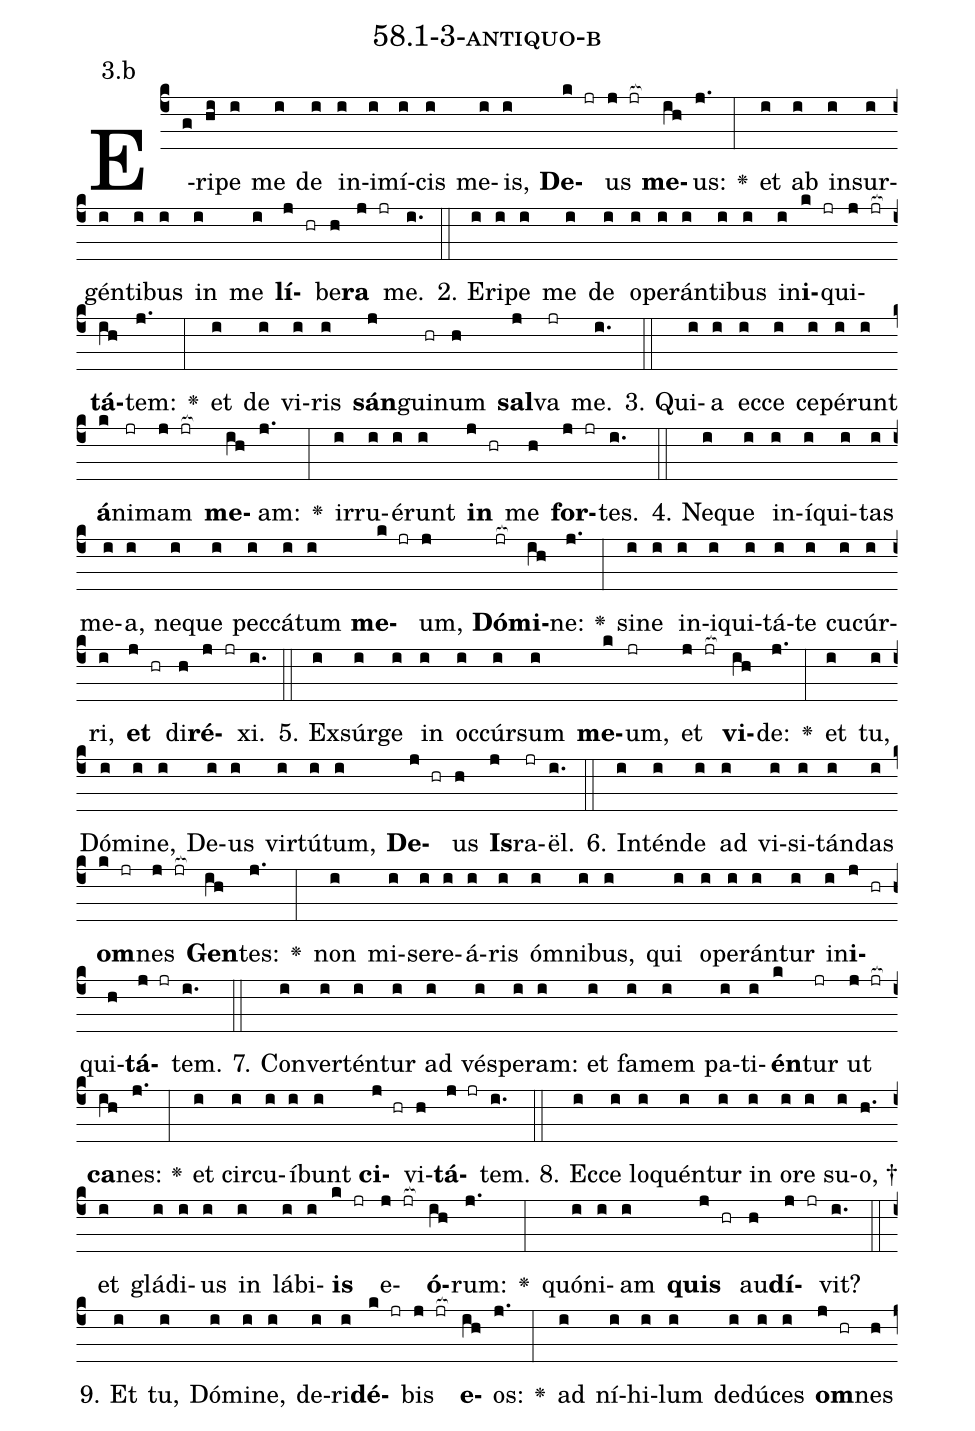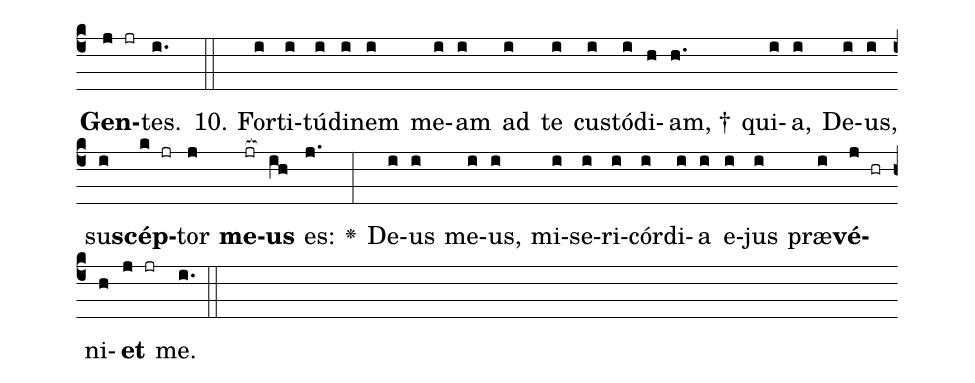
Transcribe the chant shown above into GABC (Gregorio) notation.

name: 58.1-3-antiquo-b;
annotation: 3.b;
%%
(c4)E(g)ri(hi)pe(i) me(i) de(i) in(i)i(i)mí(i)cis(i) me(i)is,(i) <b>De</b>(k jr)us(j jr[ocb:1{]) <b>me</b>(ih[ocb:0}])us:(j.) <v>\greheightstar</v>(:) et(i) ab(i) in(i)sur(i)gén(i)ti(i)bus(i) in(i) me(i) <b>lí</b>(j hr)be(h)<b>ra</b>(j jr) me.(i.) (::)
2. E(i)ri(i)pe(i) me(i) de(i) o(i)pe(i)rán(i)ti(i)bus(i) in(i)<b>i</b>(k jr)qui(j jr[ocb:1{])<b>tá</b>(ih[ocb:0}])tem:(j.) <v>\greheightstar</v>(:) et(i) de(i) vi(i)ris(i) <b>sán</b>(j)gui(hr)num(h) <b>sal</b>(j)va(jr) me.(i.) (::)
3. Qui(i)a(i) ec(i)ce(i) ce(i)pé(i)runt(i) <b>á</b>(k)ni(jr)mam(j jr[ocb:1{]) <b>me</b>(ih[ocb:0}])am:(j.) <v>\greheightstar</v>(:) ir(i)ru(i)é(i)runt(i) <b>in</b>(j hr) me(h) <b>for</b>(j jr)tes.(i.) (::)
4. Ne(i)que(i) in(i)í(i)qui(i)tas(i) me(i)a,(i) ne(i)que(i) pec(i)cá(i)tum(i) <b>me</b>(k jr)um,(j) <b>Dó</b>(jr[ocb:1{])<b>mi</b>(ih[ocb:0}])ne:(j.) <v>\greheightstar</v>(:) si(i)ne(i) in(i)i(i)qui(i)tá(i)te(i) cu(i)cúr(i)ri,(i) <b>et</b>(j hr) di(h)<b>ré</b>(j jr)xi.(i.) (::)
5. Ex(i)súr(i)ge(i) in(i) oc(i)cúr(i)sum(i) <b>me</b>(k)um,(jr) et(j jr[ocb:1{]) <b>vi</b>(ih[ocb:0}])de:(j.) <v>\greheightstar</v>(:) et(i) tu,(i) Dó(i)mi(i)ne,(i) De(i)us(i) vir(i)tú(i)tum,(i) <b>De</b>(j hr)us(h) <b>Is</b>(j)ra(jr)ël.(i.) (::)
6. In(i)tén(i)de(i) ad(i) vi(i)si(i)tán(i)das(i) <b>om</b>(k jr)nes(j jr[ocb:1{]) <b>Gen</b>(ih[ocb:0}])tes:(j.) <v>\greheightstar</v>(:) non(i) mi(i)se(i)re(i)á(i)ris(i) óm(i)ni(i)bus,(i) qui(i) o(i)pe(i)rán(i)tur(i) in(i)<b>i</b>(j hr)qui(h)<b>tá</b>(j jr)tem.(i.) (::)
7. Con(i)ver(i)tén(i)tur(i) ad(i) vés(i)pe(i)ram:(i) et(i) fa(i)mem(i) pa(i)ti(i)<b>én</b>(k)tur(jr) ut(j jr[ocb:1{]) <b>ca</b>(ih[ocb:0}])nes:(j.) <v>\greheightstar</v>(:) et(i) cir(i)cu(i)í(i)bunt(i) <b>ci</b>(j hr)vi(h)<b>tá</b>(j jr)tem.(i.) (::)
8. Ec(i)ce(i) lo(i)quén(i)tur(i) in(i) o(i)re(i) su(i)o, †(h.) et(i) glá(i)di(i)us(i) in(i) lá(i)bi(i)<b>is</b>(k jr) e(j jr[ocb:1{])<b>ó</b>(ih[ocb:0}])rum:(j.) <v>\greheightstar</v>(:) quón(i)i(i)am(i) <b>quis</b>(j hr) au(h)<b>dí</b>(j jr)vit?(i.) (::)
9. Et(i) tu,(i) Dó(i)mi(i)ne,(i) de(i)ri(i)<b>dé</b>(k jr)bis(j jr[ocb:1{]) <b>e</b>(ih[ocb:0}])os:(j.) <v>\greheightstar</v>(:) ad(i) ní(i)hi(i)lum(i) de(i)dú(i)ces(i) <b>om</b>(j hr)nes(h) <b>Gen</b>(j jr)tes.(i.) (::)
10. For(i)ti(i)tú(i)di(i)nem(i) me(i)am(i) ad(i) te(i) cus(i)tó(i)di(h)am, †(h.) qui(i)a,(i) De(i)us,(i) su(i)<b>scép</b>(k jr)tor(j) <b>me</b>(jr[ocb:1{])<b>us</b>(ih[ocb:0}]) es:(j.) <v>\greheightstar</v>(:) De(i)us(i) me(i)us,(i) mi(i)se(i)ri(i)cór(i)di(i)a(i) e(i)jus(i) præ(i)<b>vé</b>(j hr)ni(h)<b>et</b>(j jr) me.(i.) (::)
